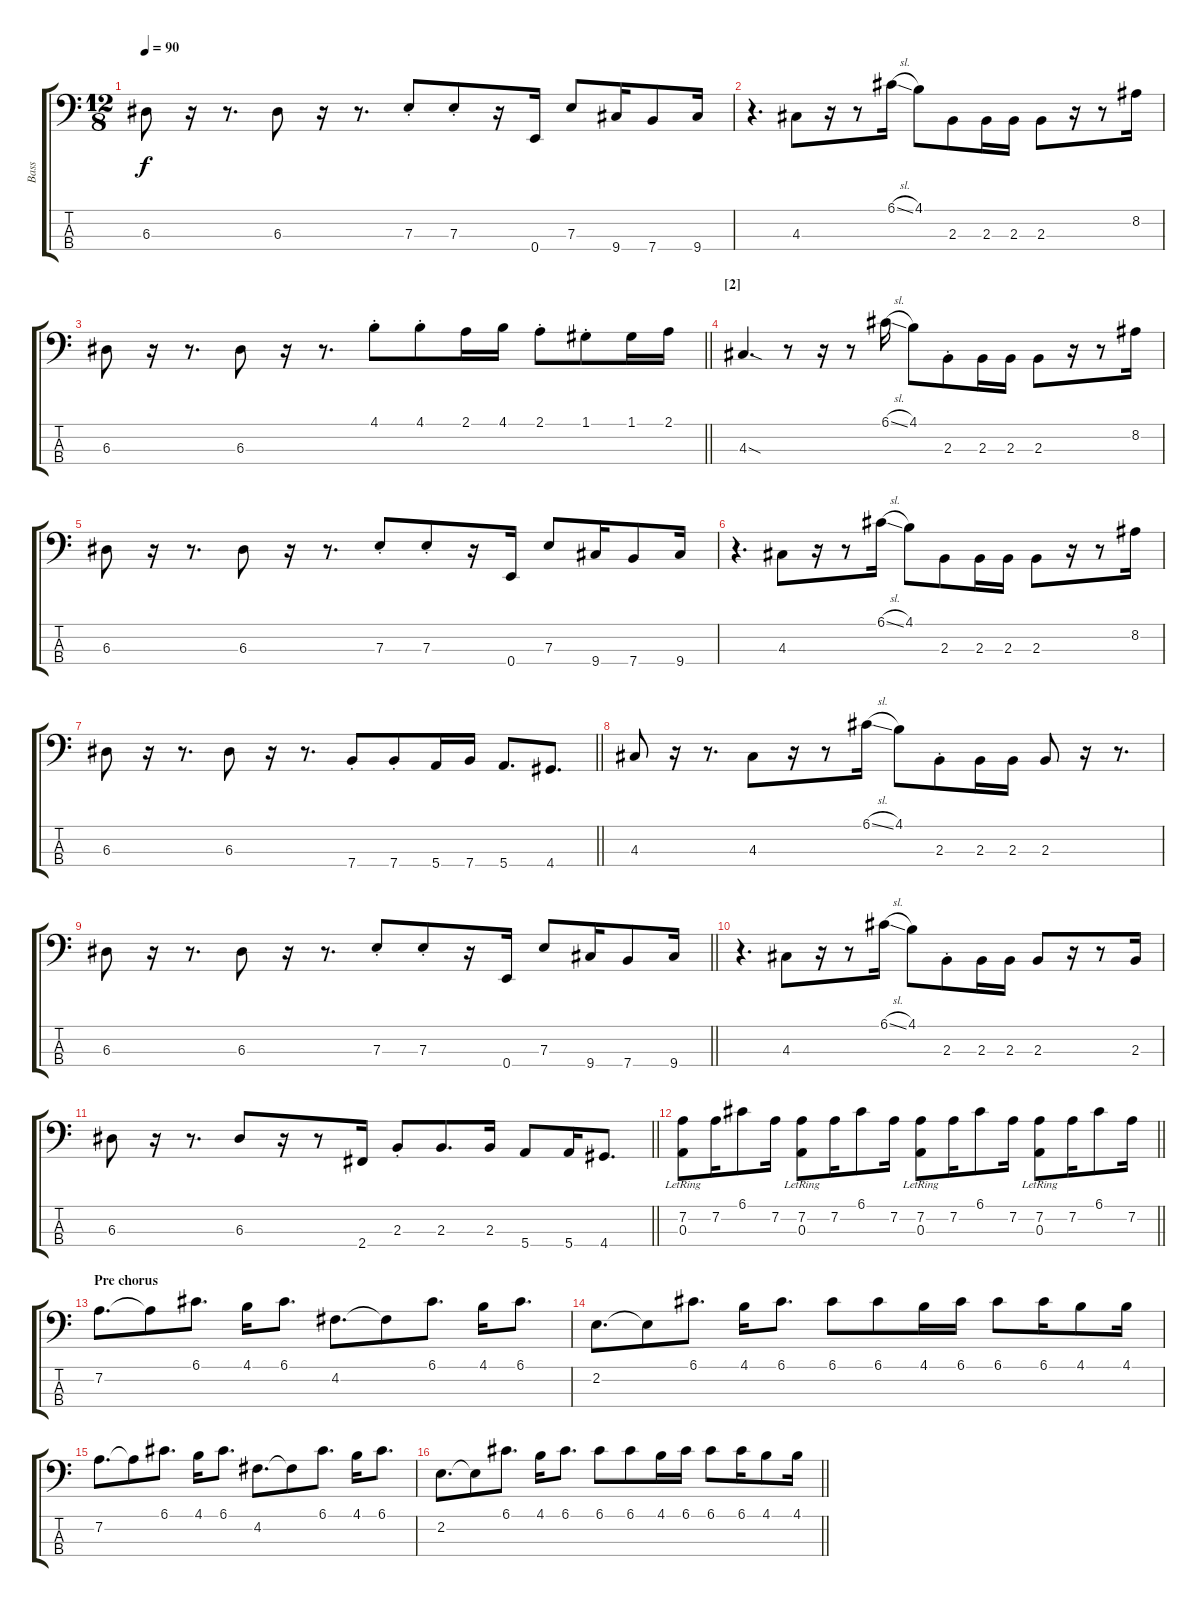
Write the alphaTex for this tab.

\track ("Bass" "Bass") {instrument electricbassfinger}
\staff {score tabs}
\tuning (G2 D2 A1 E1) {hide}
\ts (12 8)
\tempo 90
\clef f4
\ks c
6.3.8{dy f} r.16 r.8{d} 6.3.8 r.16 r.8{d} 7.3{st}.8 7.3{st}.8 r.16 0.4.16 7.3.8 9.4.16 7.4.8 9.4.16 |
r.4{d} 4.3.8 r.16 r.8 6.1{sl}.16 4.1.8 2.3.8 2.3.16 2.3.16 2.3.8 r.16 r.8 8.2.16 |
\barLineRight lightlight
6.3.8 r.16 r.8{d} 6.3.8 r.16 r.8{d} 4.1{st}.8 4.1{st}.8 2.1.16 4.1.16 2.1{st}.8 1.1{st}.8 1.1.16 2.1.16 |
\section ("" "[2]")
4.3{sod}.4{d} r.8 r.16 r.8 6.1{sl}.16 4.1.8 2.3{st}.8 2.3.16 2.3.16 2.3.8 r.16 r.8 8.2.16 |
6.3.8 r.16 r.8{d} 6.3.8 r.16 r.8{d} 7.3{st}.8 7.3{st}.8 r.16 0.4.16 7.3.8 9.4.16 7.4.8 9.4.16 |
r.4{d} 4.3.8 r.16 r.8 6.1{sl}.16 4.1.8 2.3.8 2.3.16 2.3.16 2.3.8 r.16 r.8 8.2.16 |
\barLineRight lightlight
6.3.8 r.16 r.8{d} 6.3.8 r.16 r.8{d} 7.4{st}.8 7.4{st}.8 5.4.16 7.4.16 5.4.8{d} 4.4.8{d} |
\section ("" "")
4.3.8 r.16 r.8{d} 4.3.8 r.16 r.8 6.1{sl}.16 4.1.8 2.3{st}.8 2.3.16 2.3.16 2.3.8 r.16 r.8{d} |
\barLineRight lightlight
6.3.8 r.16 r.8{d} 6.3.8 r.16 r.8{d} 7.3{st}.8 7.3{st}.8 r.16 0.4.16 7.3.8 9.4.16 7.4.8 9.4.16 |
r.4{d} 4.3.8 r.16 r.8 6.1{sl}.16 4.1.8 2.3{st}.8 2.3.16 2.3.16 2.3.8 r.16 r.8 2.3.16 |
\barLineRight lightlight
6.3.8 r.16 r.8{d} 6.3.8 r.16 r.8 2.4.16 2.3{st}.8 2.3.8{d} 2.3.16 5.4.8 5.4.16 4.4.8{d} |
\section ("" "")
\barLineRight lightlight
(7.2 0.3{lr}).8 7.2.16 6.1.8 7.2.16 (7.2 0.3{lr}).8 7.2.16 6.1.8 7.2.16 (7.2 0.3{lr}).8 7.2.16 6.1.8 7.2.16 (7.2 0.3{lr}).8 7.2.16 6.1.8 7.2.16 |
\section ("" "Pre chorus")
7.2.8{d} 7.2{t}.8 6.1.8{d} 4.1.16 6.1.8{d} 4.2.8{d} 4.2{t}.8 6.1.8{d} 4.1.16 6.1.8{d} |
2.2.8{d} 2.2{t}.8 6.1.8{d} 4.1.16 6.1.8{d} 6.1.8 6.1.8 4.1.16 6.1.16 6.1.8 6.1.16 4.1.8 4.1.16 |
7.2.8{d} 7.2{t}.8 6.1.8{d} 4.1.16 6.1.8{d} 4.2.8{d} 4.2{t}.8 6.1.8{d} 4.1.16 6.1.8{d} |
\barLineRight lightlight
2.2.8{d} 2.2{t}.8 6.1.8{d} 4.1.16 6.1.8{d} 6.1.8 6.1.8 4.1.16 6.1.16 6.1.8 6.1.16 4.1.8 4.1.16
